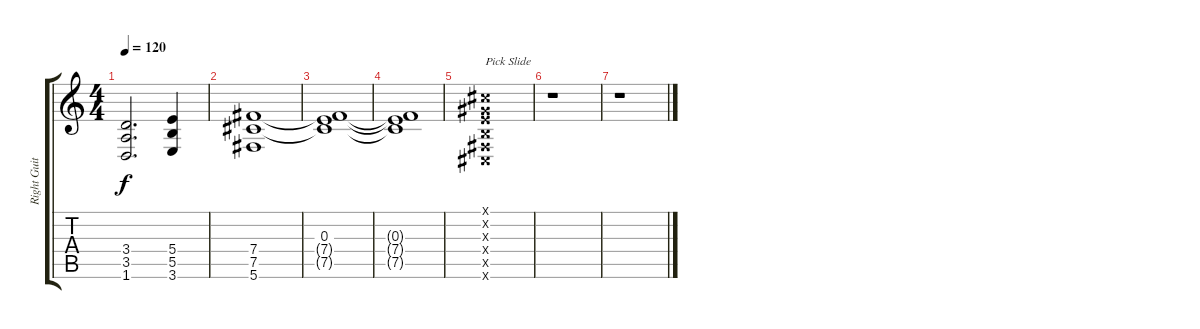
\track ("Right Guitar" "Right Guit") {instrument distortionguitar}
\staff {score tabs}
\tuning (Db4 Ab3 E3 B2 Gb2 Db2) {hide}
\ts (4 4)
\tempo 120
\clef g2
\ks c
(3.4 3.5 1.6).2{d dy f} (5.4 5.5 3.6).4 |
(7.4 7.5 5.6).1 |
(0.3 7.4{t} 7.5{t}).1 |
(0.3{t} 7.4{t} 7.5{t}).1 |
(0.1{x} 0.2{x} 0.3{x} 0.4{x} 0.5{x} 0.6{x}).1{txt "Pick Slide"} |
r.1 |
r.1
